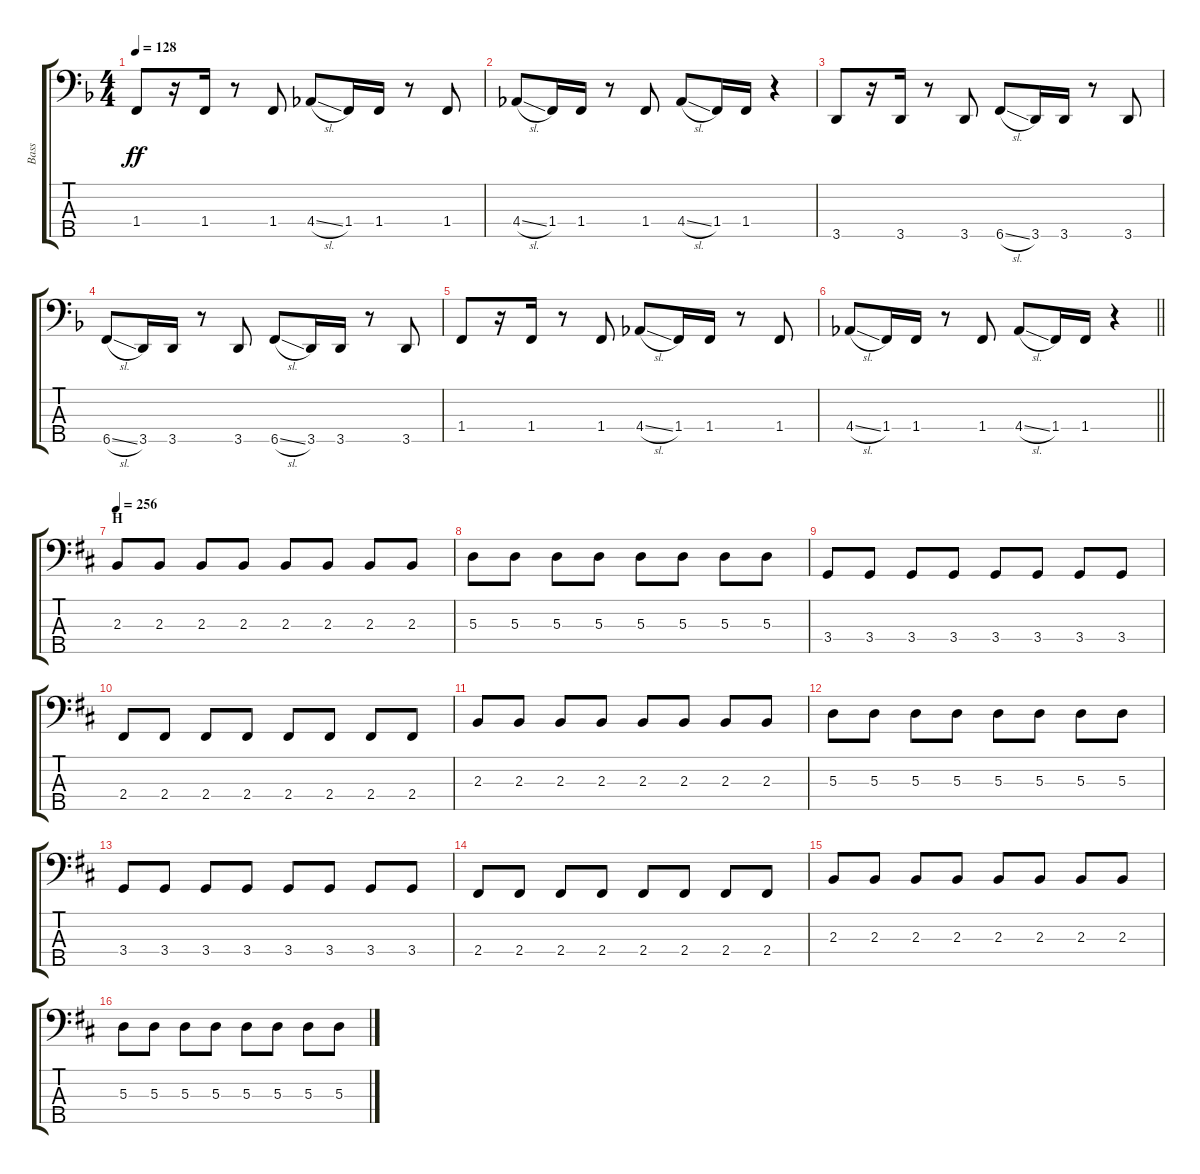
\track ("Bass" "Bass") {instrument electricbasspick}
\staff {score tabs}
\tuning (G2 D2 A1 E1 B0) {hide}
\ts (4 4)
\tempo 128
\clef f4
\ks f
1.4.8{dy ff} r.16 1.4.16 r.8 1.4.8 4.4{sl}.8 1.4.16 1.4.16 r.8 1.4.8 |
4.4{sl}.8 1.4.16 1.4.16 r.8 1.4.8 4.4{sl}.8 1.4.16 1.4.16 r.4 |
3.5.8 r.16 3.5.16 r.8 3.5.8 6.5{sl}.8 3.5.16 3.5.16 r.8 3.5.8 |
6.5{sl}.8 3.5.16 3.5.16 r.8 3.5.8 6.5{sl}.8 3.5.16 3.5.16 r.8 3.5.8 |
1.4.8 r.16 1.4.16 r.8 1.4.8 4.4{sl}.8 1.4.16 1.4.16 r.8 1.4.8 |
\barLineRight lightlight
4.4{sl}.8 1.4.16 1.4.16 r.8 1.4.8 4.4{sl}.8 1.4.16 1.4.16 r.4 |
\section ("" "H")
\tempo 256
\ks d
2.3.8 2.3.8 2.3.8 2.3.8 2.3.8 2.3.8 2.3.8 2.3.8 |
5.3.8 5.3.8 5.3.8 5.3.8 5.3.8 5.3.8 5.3.8 5.3.8 |
3.4.8 3.4.8 3.4.8 3.4.8 3.4.8 3.4.8 3.4.8 3.4.8 |
2.4.8 2.4.8 2.4.8 2.4.8 2.4.8 2.4.8 2.4.8 2.4.8 |
2.3.8 2.3.8 2.3.8 2.3.8 2.3.8 2.3.8 2.3.8 2.3.8 |
5.3.8 5.3.8 5.3.8 5.3.8 5.3.8 5.3.8 5.3.8 5.3.8 |
3.4.8 3.4.8 3.4.8 3.4.8 3.4.8 3.4.8 3.4.8 3.4.8 |
2.4.8 2.4.8 2.4.8 2.4.8 2.4.8 2.4.8 2.4.8 2.4.8 |
2.3.8 2.3.8 2.3.8 2.3.8 2.3.8 2.3.8 2.3.8 2.3.8 |
5.3.8 5.3.8 5.3.8 5.3.8 5.3.8 5.3.8 5.3.8 5.3.8
